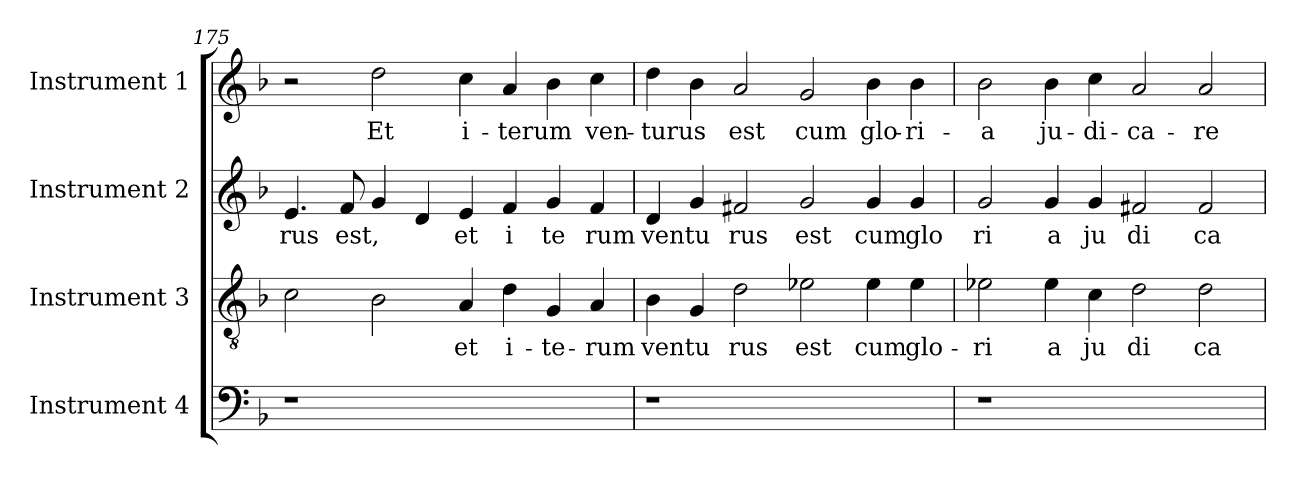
**kern	**kern	**text	**kern	**text	**kern	**text
*part4	*part3	*part3	*part2	*part2	*part1	*part1
*staff4	*staff3	*staff3	*staff2	*staff2	*staff1	*staff1
*I"Instrument 4	*I"Instrument 3	*	*I"Instrument 2	*	*I"Instrument 1	*
*clefF4	*clefGv2	*	*clefG2	*	*clefG2	*
*k[b-]	*k[b-]	*	*k[b-]	*	*k[b-]	*
*F:	*F:	*	*F:	*	*F:	*
=175	=175	=175	=175	=175	=175	=175
!	!	!LO:LY:b:cj	!	!LO:LY:b:cj	!	!
1r	2c\	.	4.e/	rus	2r	.
!	!	!	!	!LO:LY:b:cj	!	!
.	.	.	8f/	est,	.	.
!	!	!LO:LY:b:cj	!	!LO:LY:b:cj	!	!LO:LY:b:cj
.	2B-\	.	4g/	.	2dd\	Et
!	!	!	!	!LO:LY:b:cj	!	!
.	.	.	4d/	.	.	.
!	!	!LO:LY:b:cj	!	!LO:LY:b:cj	!	!LO:LY:b:cj
1ryy	4A/	et	4e/	et	4cc\	i-
!	!	!LO:LY:b:cj	!	!LO:LY:b:cj	!	!LO:LY:b:cj
.	4d\	i-	4f/	i	4a/	-terum
!	!	!LO:LY:b:cj	!	!LO:LY:b:cj	!	!LO:LY:b:cj
.	4G/	-te-	4g/	te	4b-\	.
!	!	!LO:LY:b:cj	!	!LO:LY:b:cj	!	!LO:LY:b:cj
.	4A/	-rum	4f/	rum	4cc\	ven-
=176	=176	=176	=176	=176	=176	=176
!	!	!LO:LY:b:cj	!	!LO:LY:b:cj	!	!LO:LY:b:cj
1r	4B-\	ventu-	4d/	ventu	4dd\	-turus
!	!	!LO:LY:b:cj	!	!LO:LY:b:cj	!	!LO:LY:b:cj
.	4G/	--	4g/	.	4b-\	.
!	!	!LO:LY:b:cj	!	!LO:LY:b:cj	!	!LO:LY:b:cj
.	2d\	-rus	2f#X/	rus	2a/	est
!	!	!LO:LY:b:cj	!	!LO:LY:b:cj	!	!LO:LY:b:cj
1ryy	2e-X\	est	2g/	est	2g/	cum
!	!	!LO:LY:b:cj	!	!LO:LY:b:cj	!	!LO:LY:b:cj
.	4e-\	cum	4g/	cum	4b-\	glo-
!	!	!LO:LY:b:cj	!	!LO:LY:b:cj	!	!LO:LY:b:cj
.	4e-\	glo-	4g/	glo	4b-\	-ri-
!!LO:LB:g=z
=177	=177	=177	=177	=177	=177	=177
!	!	!LO:LY:b:cj	!	!LO:LY:b:cj	!	!LO:LY:b:cj
1r	2e-X\	-ri	2g/	ri	2b-\	-a
!	!	!LO:LY:b:cj	!	!LO:LY:b:cj	!	!LO:LY:b:cj
.	4e-\	a	4g/	a	4b-\	ju-
!	!	!LO:LY:b:cj	!	!LO:LY:b:cj	!	!LO:LY:b:cj
.	4c\	ju	4g/	ju	4cc\	-di-
!	!	!LO:LY:b:cj	!	!LO:LY:b:cj	!	!LO:LY:b:cj
1ryy	2d\	di	2f#X/	di	2a/	-ca-
!	!	!LO:LY:b:cj	!	!LO:LY:b:cj	!	!LO:LY:b:cj
.	2d\	ca	2f#/	ca	2a/	-re
=	=	=	=	=	=	=
*-	*-	*-	*-	*-	*-	*-
